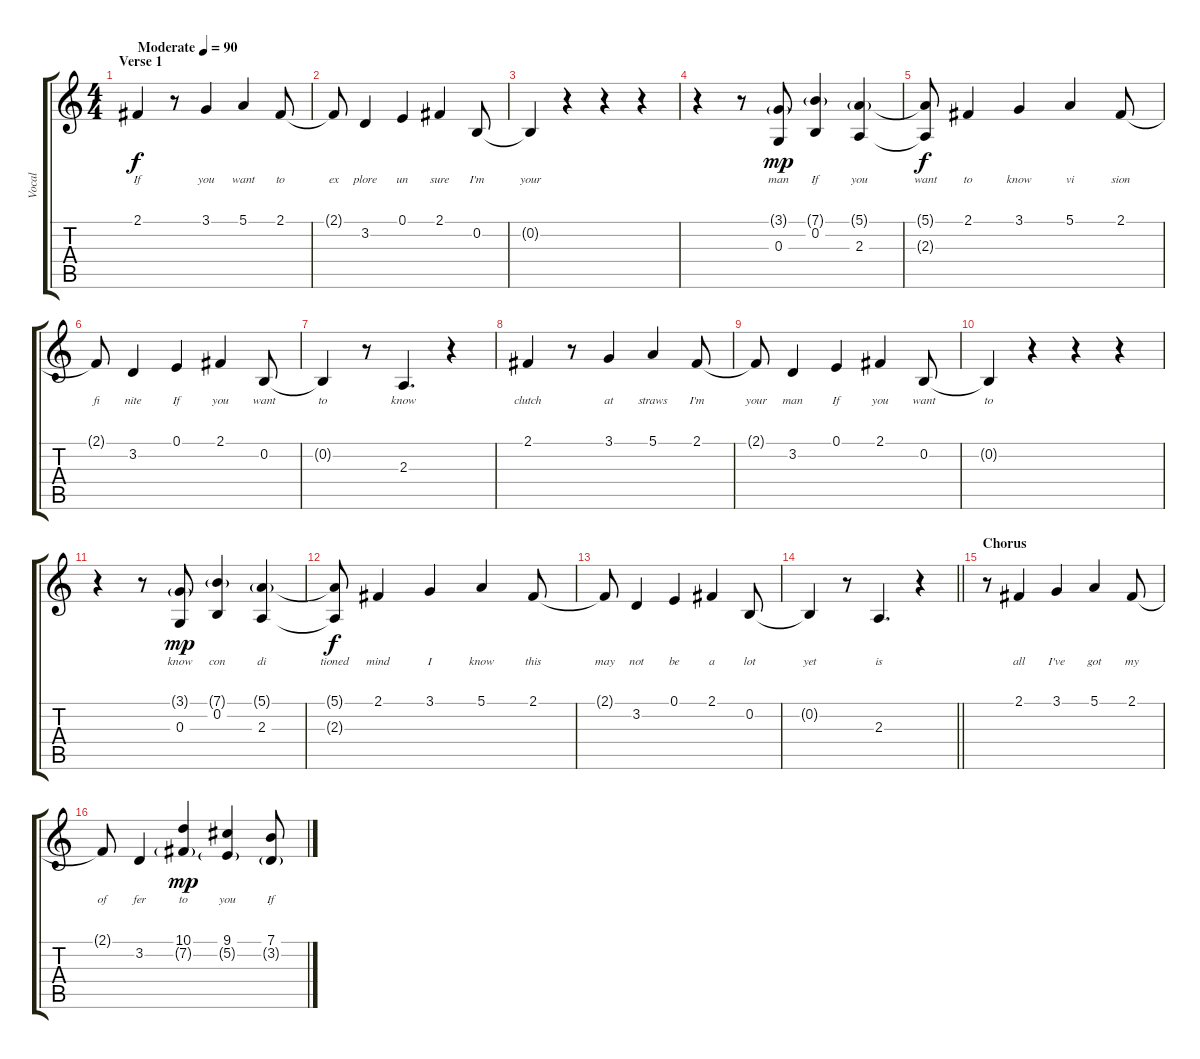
\track ("Vocal" "Vocal") {instrument acousticgrandpiano}
\staff {score tabs}
\tuning (E4 B3 G3 D3 A2 E2) {hide}
\ts (4 4)
\section ("" "Verse 1")
\tempo (90 "Moderate")
\clef g2
\ks c
2.1.4{lyrics (0 "If") lyrics (1 "") lyrics (2 "") lyrics (3 "") lyrics (4 "") dy f instrument acousticgrandpiano} r.8 3.1.4{lyrics (0 "you") lyrics (1 "") lyrics (2 "") lyrics (3 "") lyrics (4 "")} 5.1.4{lyrics (0 "want") lyrics (1 "") lyrics (2 "") lyrics (3 "") lyrics (4 "")} 2.1.8{lyrics (0 "to") lyrics (1 "") lyrics (2 "") lyrics (3 "") lyrics (4 "")} |
2.1{t}.8{lyrics (0 "ex") lyrics (1 "") lyrics (2 "") lyrics (3 "") lyrics (4 "")} 3.2.4{lyrics (0 "plore") lyrics (1 "") lyrics (2 "") lyrics (3 "") lyrics (4 "")} 0.1.4{lyrics (0 "un") lyrics (1 "") lyrics (2 "") lyrics (3 "") lyrics (4 "")} 2.1.4{lyrics (0 "sure") lyrics (1 "") lyrics (2 "") lyrics (3 "") lyrics (4 "")} 0.2.8{lyrics (0 "I'm") lyrics (1 "") lyrics (2 "") lyrics (3 "") lyrics (4 "")} |
0.2{t}.4{lyrics (0 "your") lyrics (1 "") lyrics (2 "") lyrics (3 "") lyrics (4 "")} r.4 r.4 r.4 |
r.4 r.8 (3.1{g} 0.3).8{lyrics (0 "man") lyrics (1 "") lyrics (2 "") lyrics (3 "") lyrics (4 "") dy mp} (7.1{g} 0.2).4{lyrics (0 "If") lyrics (1 "") lyrics (2 "") lyrics (3 "") lyrics (4 "")} (5.1{g} 2.3).4{lyrics (0 "you") lyrics (1 "") lyrics (2 "") lyrics (3 "") lyrics (4 "")} |
(5.1{t} 2.3{t}).8{lyrics (0 "want") lyrics (1 "") lyrics (2 "") lyrics (3 "") lyrics (4 "") dy f} 2.1.4{lyrics (0 "to") lyrics (1 "") lyrics (2 "") lyrics (3 "") lyrics (4 "")} 3.1.4{lyrics (0 "know") lyrics (1 "") lyrics (2 "") lyrics (3 "") lyrics (4 "")} 5.1.4{lyrics (0 "vi") lyrics (1 "") lyrics (2 "") lyrics (3 "") lyrics (4 "")} 2.1.8{lyrics (0 "sion") lyrics (1 "") lyrics (2 "") lyrics (3 "") lyrics (4 "")} |
2.1{t}.8{lyrics (0 "fi") lyrics (1 "") lyrics (2 "") lyrics (3 "") lyrics (4 "")} 3.2.4{lyrics (0 "nite") lyrics (1 "") lyrics (2 "") lyrics (3 "") lyrics (4 "")} 0.1.4{lyrics (0 "If") lyrics (1 "") lyrics (2 "") lyrics (3 "") lyrics (4 "")} 2.1.4{lyrics (0 "you") lyrics (1 "") lyrics (2 "") lyrics (3 "") lyrics (4 "")} 0.2.8{lyrics (0 "want") lyrics (1 "") lyrics (2 "") lyrics (3 "") lyrics (4 "")} |
0.2{t}.4{lyrics (0 "to") lyrics (1 "") lyrics (2 "") lyrics (3 "") lyrics (4 "")} r.8 2.3.4{d lyrics (0 "know") lyrics (1 "") lyrics (2 "") lyrics (3 "") lyrics (4 "")} r.4 |
2.1.4{lyrics (0 "clutch") lyrics (1 "") lyrics (2 "") lyrics (3 "") lyrics (4 "")} r.8 3.1.4{lyrics (0 "at") lyrics (1 "") lyrics (2 "") lyrics (3 "") lyrics (4 "")} 5.1.4{lyrics (0 "straws") lyrics (1 "") lyrics (2 "") lyrics (3 "") lyrics (4 "")} 2.1.8{lyrics (0 "I'm") lyrics (1 "") lyrics (2 "") lyrics (3 "") lyrics (4 "")} |
2.1{t}.8{lyrics (0 "your") lyrics (1 "") lyrics (2 "") lyrics (3 "") lyrics (4 "")} 3.2.4{lyrics (0 "man") lyrics (1 "") lyrics (2 "") lyrics (3 "") lyrics (4 "")} 0.1.4{lyrics (0 "If") lyrics (1 "") lyrics (2 "") lyrics (3 "") lyrics (4 "")} 2.1.4{lyrics (0 "you") lyrics (1 "") lyrics (2 "") lyrics (3 "") lyrics (4 "")} 0.2.8{lyrics (0 "want") lyrics (1 "") lyrics (2 "") lyrics (3 "") lyrics (4 "")} |
0.2{t}.4{lyrics (0 "to") lyrics (1 "") lyrics (2 "") lyrics (3 "") lyrics (4 "")} r.4 r.4 r.4 |
r.4 r.8 (3.1{g} 0.3).8{lyrics (0 "know") lyrics (1 "") lyrics (2 "") lyrics (3 "") lyrics (4 "") dy mp} (7.1{g} 0.2).4{lyrics (0 "con") lyrics (1 "") lyrics (2 "") lyrics (3 "") lyrics (4 "")} (5.1{g} 2.3).4{lyrics (0 "di") lyrics (1 "") lyrics (2 "") lyrics (3 "") lyrics (4 "")} |
(5.1{t} 2.3{t}).8{lyrics (0 "tioned") lyrics (1 "") lyrics (2 "") lyrics (3 "") lyrics (4 "") dy f} 2.1.4{lyrics (0 "mind") lyrics (1 "") lyrics (2 "") lyrics (3 "") lyrics (4 "")} 3.1.4{lyrics (0 "I") lyrics (1 "") lyrics (2 "") lyrics (3 "") lyrics (4 "")} 5.1.4{lyrics (0 "know") lyrics (1 "") lyrics (2 "") lyrics (3 "") lyrics (4 "")} 2.1.8{lyrics (0 "this") lyrics (1 "") lyrics (2 "") lyrics (3 "") lyrics (4 "")} |
2.1{t}.8{lyrics (0 "may") lyrics (1 "") lyrics (2 "") lyrics (3 "") lyrics (4 "")} 3.2.4{lyrics (0 "not") lyrics (1 "") lyrics (2 "") lyrics (3 "") lyrics (4 "")} 0.1.4{lyrics (0 "be") lyrics (1 "") lyrics (2 "") lyrics (3 "") lyrics (4 "")} 2.1.4{lyrics (0 "a") lyrics (1 "") lyrics (2 "") lyrics (3 "") lyrics (4 "")} 0.2.8{lyrics (0 "lot") lyrics (1 "") lyrics (2 "") lyrics (3 "") lyrics (4 "")} |
\barLineRight lightlight
0.2{t}.4{lyrics (0 "yet") lyrics (1 "") lyrics (2 "") lyrics (3 "") lyrics (4 "")} r.8 2.3.4{d lyrics (0 "is") lyrics (1 "") lyrics (2 "") lyrics (3 "") lyrics (4 "")} r.4 |
\section ("" "Chorus")
r.8 2.1.4{lyrics (0 "all") lyrics (1 "") lyrics (2 "") lyrics (3 "") lyrics (4 "")} 3.1.4{lyrics (0 "I've") lyrics (1 "") lyrics (2 "") lyrics (3 "") lyrics (4 "")} 5.1.4{lyrics (0 "got") lyrics (1 "") lyrics (2 "") lyrics (3 "") lyrics (4 "")} 2.1.8{lyrics (0 "my") lyrics (1 "") lyrics (2 "") lyrics (3 "") lyrics (4 "")} |
2.1{t}.8{lyrics (0 "of") lyrics (1 "") lyrics (2 "") lyrics (3 "") lyrics (4 "")} 3.2.4{lyrics (0 "fer") lyrics (1 "") lyrics (2 "") lyrics (3 "") lyrics (4 "")} (10.1 7.2{g}).4{lyrics (0 "to") lyrics (1 "") lyrics (2 "") lyrics (3 "") lyrics (4 "") dy mp} (9.1 5.2{g}).4{lyrics (0 "you") lyrics (1 "") lyrics (2 "") lyrics (3 "") lyrics (4 "")} (7.1 3.2{g}).8{lyrics (0 "If") lyrics (1 "") lyrics (2 "") lyrics (3 "") lyrics (4 "")}
